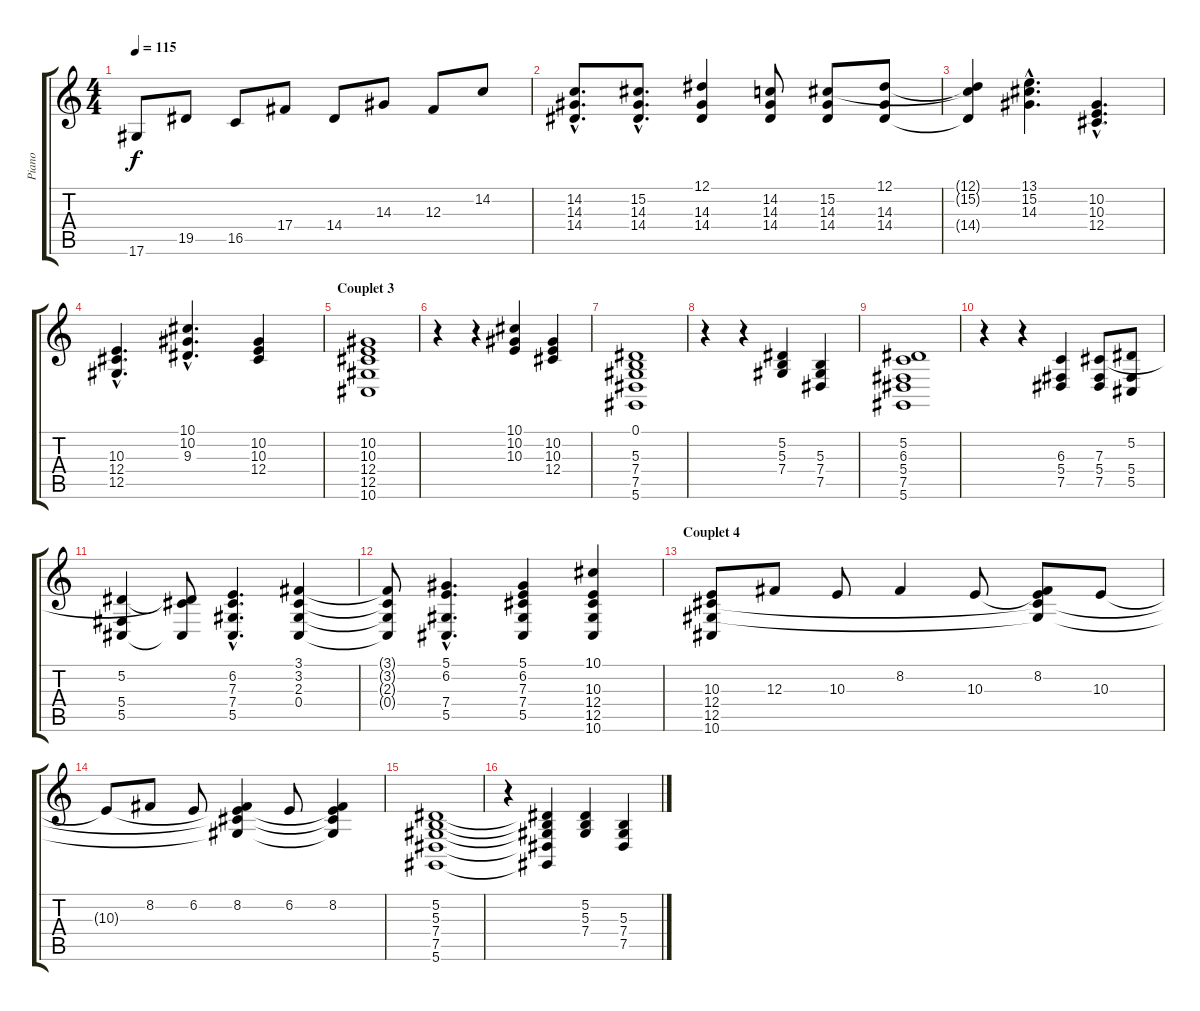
\track ("Piano" "Piano") {instrument acousticgrandpiano}
\staff {score tabs}
\tuning (Eb4 Bb3 Gb3 Db3 Ab2 Eb2) {hide}
\ts (4 4)
\tempo 115
\clef g2
\ks c
17.6.8{dy f} 19.5.8 16.5.8 17.4.8 14.4.8 14.3.8 12.3.8 14.2.8 |
(14.2{hac} 14.3{hac} 14.4{hac}).8{d} (15.2{hac} 14.3{hac} 14.4{hac}).8{d} (12.1 14.3 14.4).4 (14.2 14.3 14.4).8 (15.2 14.3 14.4).8 (12.1 14.3 14.4).8 |
(12.1{t} 15.2{t} 14.4{t}).4 (13.1{hac} 15.2{hac} 14.3{hac}).4{d} (10.2{hac} 10.3{hac} 12.4{hac}).4{d} |
(10.3{hac} 12.4{hac} 12.5{hac}).4{d} (10.1{hac} 10.2{hac} 9.3{hac}).4{d} (10.2 10.3 12.4).4 |
\section ("" "Couplet 3")
(10.2 10.3 12.4 12.5 10.6).1 |
r.4 r.4 (10.1 10.2 10.3).4 (10.2 10.3 12.4).4 |
(0.1 5.3 7.4 7.5 5.6).1 |
r.4 r.4 (5.2 5.3 7.4).4 (5.3 7.4 7.5).4 |
(5.2 6.3 5.4 7.5 5.6).1 |
r.4 r.4 (6.3 5.4 7.5).4 (7.3 5.4 7.5).8 (5.2 5.4 5.5).8 |
(5.2 5.4 5.5).4 (5.2{t} 7.3{t} 5.5{t}).8 (6.2{hac} 7.3{hac} 7.4{hac} 5.5{hac}).4{d} (3.1 3.2 2.3 0.4).4 |
(3.1{t} 3.2{t} 2.3{t} 0.4{t}).8 (5.1{hac} 6.2{hac} 7.4{hac} 5.5{hac}).4{d} (5.1 6.2 7.3 7.4 5.5).4 (10.1 10.3 12.4 12.5 10.6).4 |
\section ("" "Couplet 4")
(10.3 12.4 12.5 10.6).8 12.3.8 10.3.8 8.2.4 10.3.8 (8.2 10.3{t} 12.4{t} 12.5{t}).8 10.3.8 |
10.3{t}.8 8.2.8 6.2.8 (8.2 10.3{t} 12.4{t} 12.5{t}).4 6.2.8 (8.2 10.3{t} 12.4{t} 12.5{t}).4 |
(5.2 5.3 7.4 7.5 5.6).1 |
r.4 (5.2{t} 5.3{t} 7.4{t} 7.5{t} 5.6{t}).4 (5.2 5.3 7.4).4 (5.3 7.4 7.5).4
